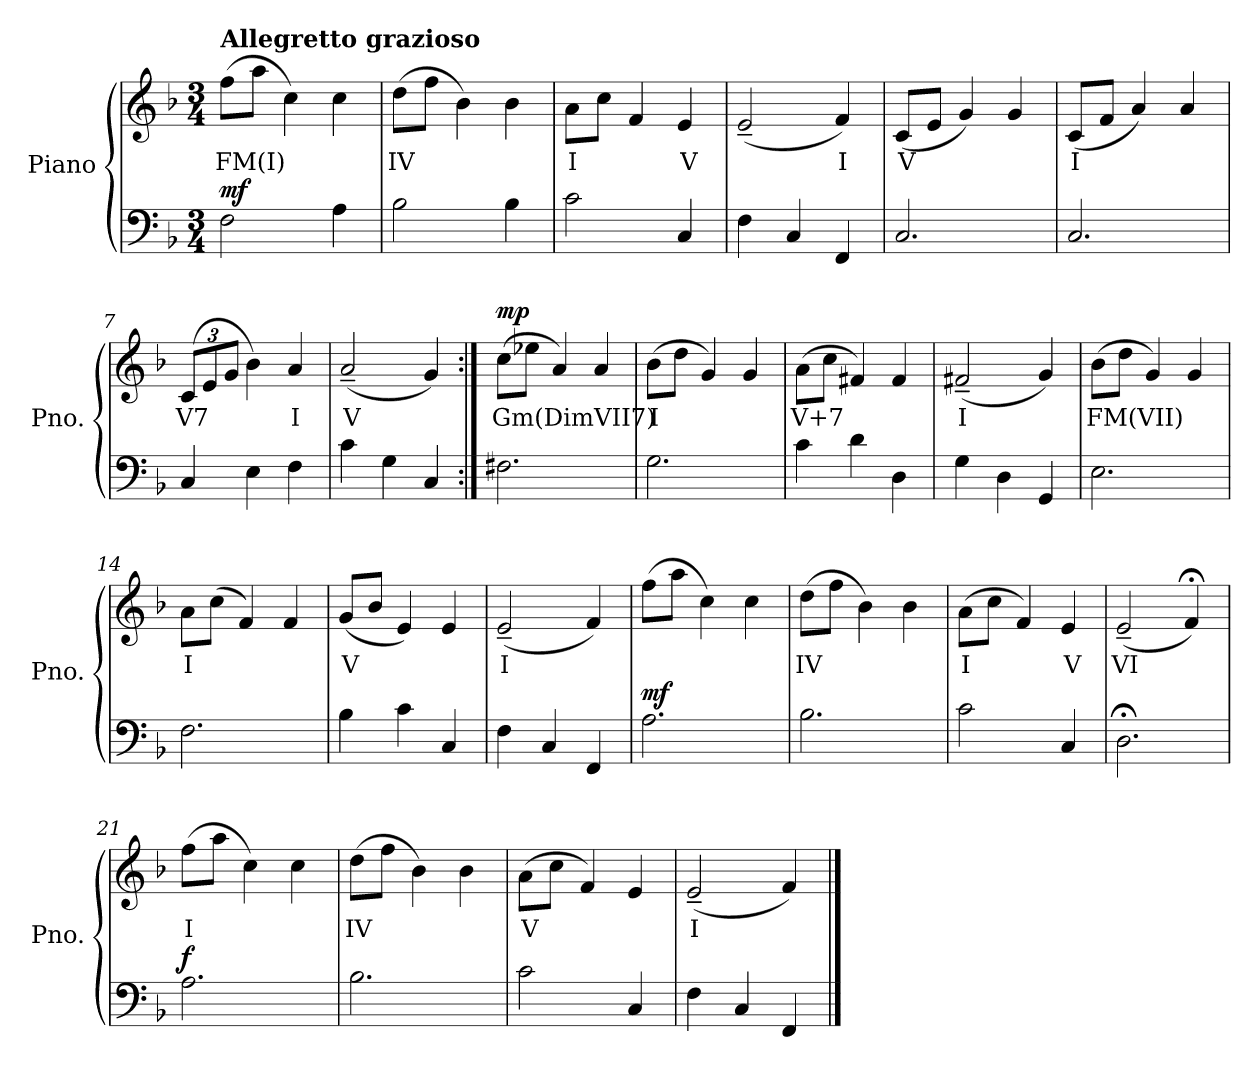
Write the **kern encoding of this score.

**kern	**kern	**text	**dynam
*part1	*part1	*part1	*part1
*staff2	*staff1	*staff1	*staff1/2
*I"Piano	*	*	*
*I'Pno.	*	*	*
*clefF4	*clefG2	*	*
*k[b-]	*k[b-]	*	*
*M3/4	*M3/4	*	*
*MM100	*MM100	*	*
=1	=1	=1	=1
!	!LO:TX:a:B:t=Allegretto grazioso	!	!
!	!	!LO:LY:b	!LO:DY:a=2
2F\	(>8ff\L	FM(I)	mf
.	8aa\J	.	.
.	4cc\)	.	.
4A\	4cc\	.	.
=2	=2	=2	=2
!	!	!LO:LY:b	!
2B-\	(>8dd\L	IV	.
.	8ff\J	.	.
.	4b-\)	.	.
4B-\	4b-\	.	.
=3	=3	=3	=3
!	!	!LO:LY:b	!
2c\	8a\L	I	.
.	8cc\J	.	.
.	4f/	.	.
!	!	!LO:LY:b	!
4C/	4e/	V	.
=4	=4	=4	=4
4F\	(<2e~/	.	.
4C/	.	.	.
!	!	!LO:LY:b	!
4FF/	4f/)	I	.
!!LO:LB:g=z
=5	=5	=5	=5
!	!	!LO:LY:b	!
2.C/	(<8c/L	V	.
.	8e/J	.	.
.	4g/)	.	.
.	4g/	.	.
=6	=6	=6	=6
!	!	!LO:LY:b	!
2.C/	(<8c/L	I	.
.	8f/J	.	.
.	4a/)	.	.
.	4a/	.	.
=7	=7	=7	=7
*	*Xbrackettup	*	*
!	!	!LO:LY:b	!
4C/	(<12c/L	V7	.
.	12e/	.	.
.	12g/J	.	.
4E\	4b-\)	.	.
!	!	!LO:LY:b	!
4F\	4a/	I	.
=8	=8	=8	=8
!	!	!LO:LY:b	!
4c\	(<2a~/	V	.
4G\	.	.	.
4C/	4g/)	.	.
!!LO:LB:g=z
=9:|!	=9:|!	=9:|!	=9:|!
!	!	!LO:LY:b	!LO:DY:b
2.F#X\	(>8cc\L	Gm(DimVII7)	mp
.	8ee-X\J	.	.
.	4a/)	.	.
.	4a/	.	.
=10	=10	=10	=10
!	!	!LO:LY:b	!
2.G\	(>8b-\L	I	.
.	8dd\J	.	.
.	4g/)	.	.
.	4g/	.	.
=11	=11	=11	=11
!	!	!LO:LY:b	!
4c\	(>8a\L	V+7	.
.	8cc\J	.	.
4d\	4f#X/)	.	.
4D\	4f#/	.	.
=12	=12	=12	=12
!	!	!LO:LY:b	!
4G\	(<2f#X~/	I	.
4D\	.	.	.
4GG/	4g/)	.	.
=13	=13	=13	=13
!	!	!LO:LY:b	!
2.E\	(>8b-\L	FM(VII)	.
.	8dd\J	.	.
.	4g/)	.	.
.	4g/	.	.
!!LO:LB:g=z
=14	=14	=14	=14
!	!	!LO:LY:b	!
2.F\	8a\L	I	.
.	(>8cc\J	.	.
.	4f/)	.	.
.	4f/	.	.
=15	=15	=15	=15
!	!	!LO:LY:b	!
4B-\	(<8g/L	V	.
.	8b-/J	.	.
4c\	4e/)	.	.
4C/	4e/	.	.
=16	=16	=16	=16
!	!	!LO:LY:b	!
4F\	(<2e~/	I	.
4C/	.	.	.
4FF/	4f/)	.	.
=17	=17	=17	=17
!	!	!	!LO:DY:a=2
2.A\	(>8ff\L	.	mf
.	8aa\J	.	.
.	4cc\)	.	.
.	4cc\	.	.
=18	=18	=18	=18
!	!	!LO:LY:b	!
2.B-\	(>8dd\L	IV	.
.	8ff\J	.	.
.	4b-\)	.	.
.	4b-\	.	.
!!LO:PB:g=z
=19	=19	=19	=19
!	!	!LO:LY:b	!
2c\	(>8a\L	I	.
.	8cc\J	.	.
.	4f/)	.	.
!	!	!LO:LY:b	!
4C/	4e/	V	.
=20	=20	=20	=20
!	!	!LO:LY:b	!
2.D;<\	(<2e~/	VI	.
.	4f;</)	.	.
=21	=21	=21	=21
!	!	!LO:LY:b	!LO:DY:a=2
2.A\	(>8ff\L	I	f
.	8aa\J	.	.
.	4cc\)	.	.
.	4cc\	.	.
=22	=22	=22	=22
!	!	!LO:LY:b	!
2.B-\	(>8dd\L	IV	.
.	8ff\J	.	.
.	4b-\)	.	.
.	4b-\	.	.
=23	=23	=23	=23
!	!	!LO:LY:b	!
2c\	(>8a\L	V	.
.	8cc\J	.	.
.	4f/)	.	.
4C/	4e/	.	.
=24	=24	=24	=24
!	!	!LO:LY:b	!
4F\	(<2e~/	I	.
4C/	.	.	.
4FF/	4f/)	.	.
==	==	==	==
*-	*-	*-	*-
